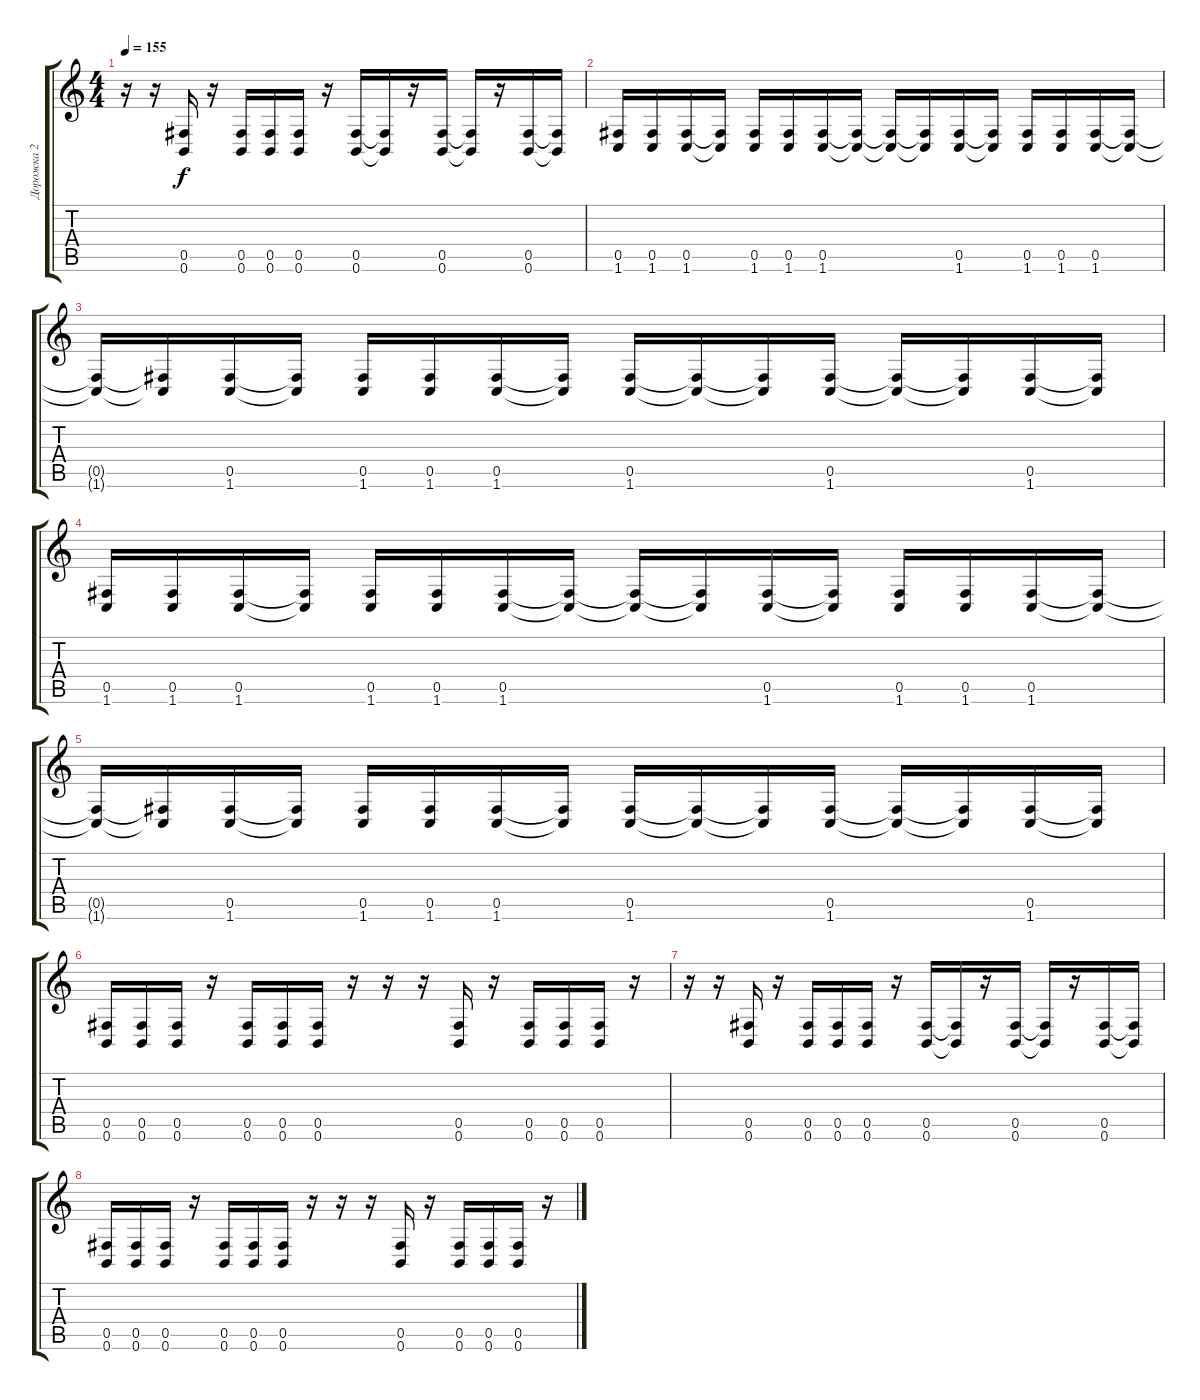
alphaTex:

\track ("Дорожка 2" "Дорожка 2") {instrument distortionguitar}
\staff {score tabs}
\tuning (Db4 Ab3 E3 B2 Gb2 B1) {hide}
\ts (4 4)
\tempo 155
\clef g2
\ks c
r.16{dy f} r.16 (0.5 0.6).16 r.16 (0.5 0.6).16 (0.5 0.6).16 (0.5 0.6).16 r.16 (0.5 0.6).16 (0.5{t} 0.6{t}).16 r.16 (0.5 0.6).16 (0.5{t} 0.6{t}).16 r.16 (0.5 0.6).16 (0.5{t} 0.6{t}).16 |
(0.5 1.6).16 (0.5 1.6).16 (0.5 1.6).16 (0.5{t} 1.6{t}).16 (0.5 1.6).16 (0.5 1.6).16 (0.5 1.6).16 (0.5{t} 1.6{t}).16 (0.5{t} 1.6{t}).16 (0.5{t} 1.6{t}).16 (0.5 1.6).16 (0.5{t} 1.6{t}).16 (0.5 1.6).16 (0.5 1.6).16 (0.5 1.6).16 (0.5{t} 1.6{t}).16 |
(0.5{t} 1.6{t}).16 (0.5{t} 1.6{t}).16 (0.5 1.6).16 (0.5{t} 1.6{t}).16 (0.5 1.6).16 (0.5 1.6).16 (0.5 1.6).16 (0.5{t} 1.6{t}).16 (0.5 1.6).16 (0.5{t} 1.6{t}).16 (0.5{t} 1.6{t}).16 (0.5 1.6).16 (0.5{t} 1.6{t}).16 (0.5{t} 1.6{t}).16 (0.5 1.6).16 (0.5{t} 1.6{t}).16 |
(0.5 1.6).16 (0.5 1.6).16 (0.5 1.6).16 (0.5{t} 1.6{t}).16 (0.5 1.6).16 (0.5 1.6).16 (0.5 1.6).16 (0.5{t} 1.6{t}).16 (0.5{t} 1.6{t}).16 (0.5{t} 1.6{t}).16 (0.5 1.6).16 (0.5{t} 1.6{t}).16 (0.5 1.6).16 (0.5 1.6).16 (0.5 1.6).16 (0.5{t} 1.6{t}).16 |
(0.5{t} 1.6{t}).16 (0.5{t} 1.6{t}).16 (0.5 1.6).16 (0.5{t} 1.6{t}).16 (0.5 1.6).16 (0.5 1.6).16 (0.5 1.6).16 (0.5{t} 1.6{t}).16 (0.5 1.6).16 (0.5{t} 1.6{t}).16 (0.5{t} 1.6{t}).16 (0.5 1.6).16 (0.5{t} 1.6{t}).16 (0.5{t} 1.6{t}).16 (0.5 1.6).16 (0.5{t} 1.6{t}).16 |
(0.5 0.6).16 (0.5 0.6).16 (0.5 0.6).16 r.16 (0.5 0.6).16 (0.5 0.6).16 (0.5 0.6).16 r.16 r.16 r.16 (0.5 0.6).16 r.16 (0.5 0.6).16 (0.5 0.6).16 (0.5 0.6).16 r.16 |
r.16 r.16 (0.5 0.6).16 r.16 (0.5 0.6).16 (0.5 0.6).16 (0.5 0.6).16 r.16 (0.5 0.6).16 (0.5{t} 0.6{t}).16 r.16 (0.5 0.6).16 (0.5{t} 0.6{t}).16 r.16 (0.5 0.6).16 (0.5{t} 0.6{t}).16 |
(0.5 0.6).16 (0.5 0.6).16 (0.5 0.6).16 r.16 (0.5 0.6).16 (0.5 0.6).16 (0.5 0.6).16 r.16 r.16 r.16 (0.5 0.6).16 r.16 (0.5 0.6).16 (0.5 0.6).16 (0.5 0.6).16 r.16
